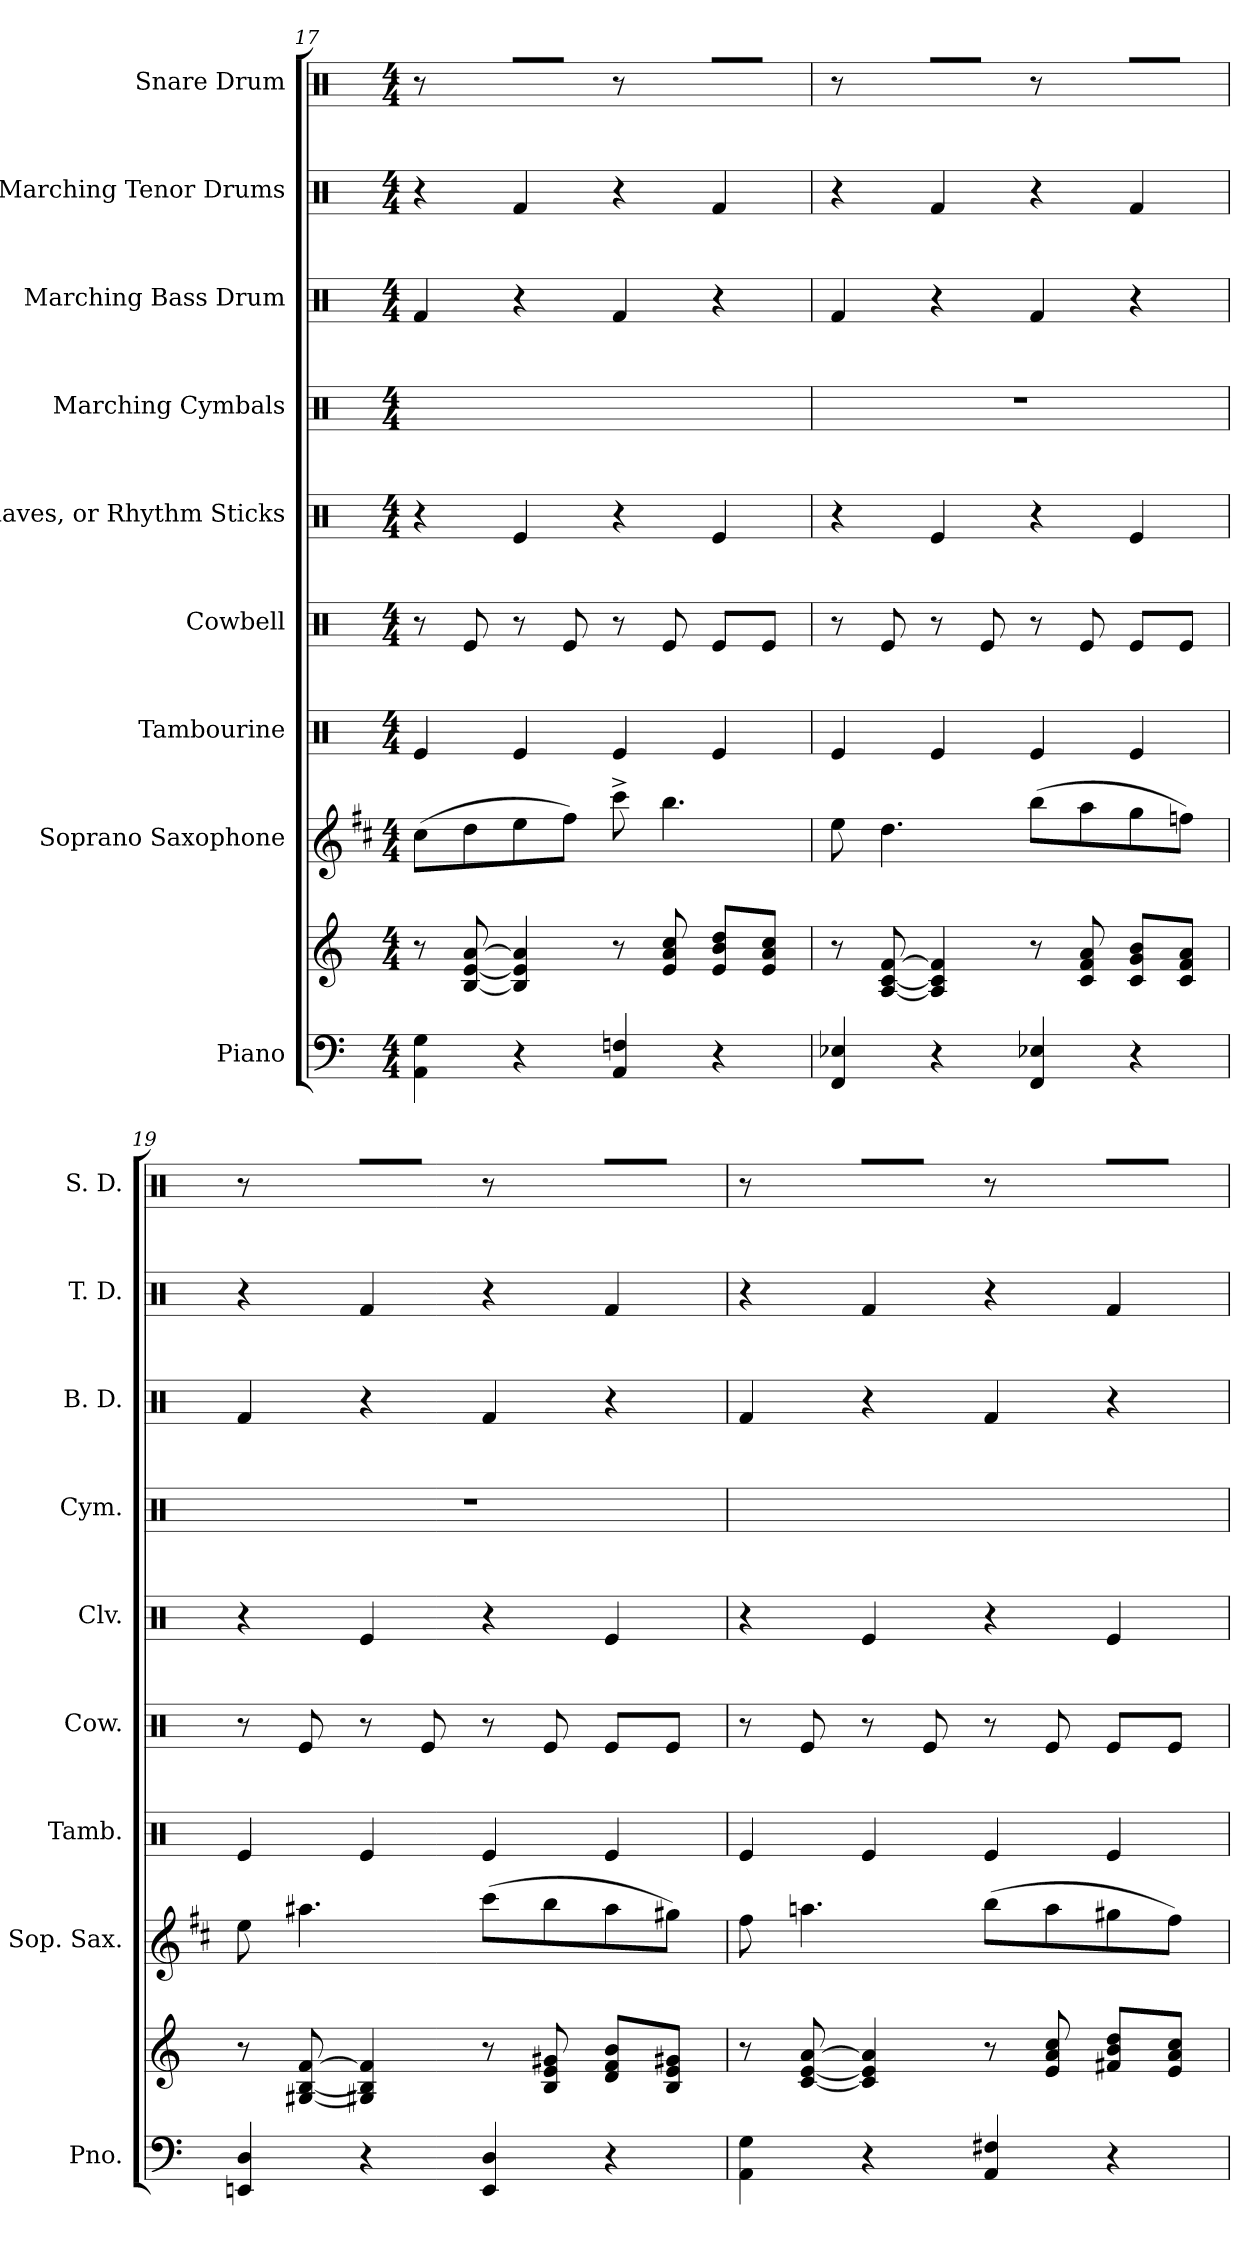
**kern	**kern	**kern	**kern	**kern	**kern	**kern	**kern	**kern	**kern
*part9	*part9	*part8	*part7	*part6	*part5	*part4	*part3	*part2	*part1
*staff10	*staff9	*staff8	*staff7	*staff6	*staff5	*staff4	*staff3	*staff2	*staff1
*I"Piano	*	*I"Soprano Saxophone	*I"Tambourine	*I"Cowbell	*I"Claves, or  Rhythm Sticks	*I"Marching Cymbals	*I"Marching Bass Drum	*I"Marching Tenor Drums	*I"Snare Drum
*I'Pno.	*	*I'Sop. Sax.	*I'Tamb.	*I'Cow.	*I'Clv.	*I'Cym.	*I'B. D.	*I'T. D.	*I'S. D.
*clefF4	*clefG2	*clefG2	*clefX	*clefX	*clefX	*clefX	*clefX	*clefX	*clefX
*	*	*ITrd1c2	*	*	*	*	*	*	*
*k[]	*k[]	*k[]	*k[]	*k[]	*k[]	*k[]	*k[]	*k[]	*k[]
*C:	*C:	*C:	*C:	*C:	*C:	*C:	*C:	*C:	*C:
*M4/4	*M4/4	*M4/4	*M4/4	*M4/4	*M4/4	*M4/4	*M4/4	*M4/4	*M4/4
=17	=17	=17	=17	=17	=17	=17	=17	=17	=17
4AAi\ 4Gi	8r	(8bi\L	4Rei/	8r	4r	1Ri	4Rfi/	4r	8r
.	[8Bi/ [8ei [8ai	8cci\	.	8Rei/	.	.	.	.	8Ri\
4r	4Bi/] 4ei] 4ai]	8ddi\	4Rei/	8r	4Rei/	.	4r	4Rfi/	8Ri\L
.	.	8eei\J)	.	8Rei/	.	.	.	.	8Ri\J
4AAi/ 4Fni	8r	8bb^i\	4Rei/	8r	4r	.	4Rfi/	4r	8r
.	8ei/ 8ai 8cci	4.aai\	.	8Rei/	.	.	.	.	8Ri\
4r	8ei/ 8bi 8ddiL	.	4Rei/	8Rei/L	4Rei/	.	4r	4Rfi/	8Ri\L
.	8ei/ 8ai 8cciJ	.	.	8Rei/J	.	.	.	.	8Ri\J
=18	=18	=18	=18	=18	=18	=18	=18	=18	=18
4FFi/ 4E-Xi	8r	8ddi\	4Rei/	8r	4r	1r	4Rfi/	4r	8r
.	[8Ai/ [8ci [8fi	4.cci\	.	8Rei/	.	.	.	.	8Ri\
4r	4Ai/] 4ci] 4fi]	.	4Rei/	8r	4Rei/	.	4r	4Rfi/	8Ri\L
.	.	.	.	8Rei/	.	.	.	.	8Ri\J
4FFi/ 4E-Xi	8r	(8aai\L	4Rei/	8r	4r	.	4Rfi/	4r	8r
.	8ci/ 8fi 8ai	8ggi\	.	8Rei/	.	.	.	.	8Ri\
4r	8ci/ 8gi 8biL	8ffi\	4Rei/	8Rei/L	4Rei/	.	4r	4Rfi/	8Ri\L
.	8ci/ 8fi 8aiJ	8ee-Xi\J)	.	8Rei/J	.	.	.	.	8Ri\J
=19	=19	=19	=19	=19	=19	=19	=19	=19	=19
4EEni/ 4Di	8r	8ddi\	4Rei/	8r	4r	1r	4Rfi/	4r	8r
.	[8G#Xi/ [8Bi [8fi	4.gg#Xi\	.	8Rei/	.	.	.	.	8Ri\
4r	4G#Xi/] 4Bi] 4fi]	.	4Rei/	8r	4Rei/	.	4r	4Rfi/	8Ri\L
.	.	.	.	8Rei/	.	.	.	.	8Ri\J
4EEi/ 4Di	8r	(8bbi\L	4Rei/	8r	4r	.	4Rfi/	4r	8r
.	8Bi/ 8ei 8g#Xi	8aai\	.	8Rei/	.	.	.	.	8Ri\
4r	8di/ 8fi 8biL	8gg#i\	4Rei/	8Rei/L	4Rei/	.	4r	4Rfi/	8Ri\L
.	8Bi/ 8ei 8g#XiJ	8ff#Xi\J)	.	8Rei/J	.	.	.	.	8Ri\J
=20	=20	=20	=20	=20	=20	=20	=20	=20	=20
4AAi\ 4Gi	8r	8eei\	4Rei/	8r	4r	1Ri	4Rfi/	4r	8r
.	[8ci/ [8ei [8ai	4.ggni\	.	8Rei/	.	.	.	.	8Ri\
4r	4ci/] 4ei] 4ai]	.	4Rei/	8r	4Rei/	.	4r	4Rfi/	8Ri\L
.	.	.	.	8Rei/	.	.	.	.	8Ri\J
4AAi/ 4F#Xi	8r	(8aai\L	4Rei/	8r	4r	.	4Rfi/	4r	8r
.	8ei/ 8ai 8cci	8ggi\	.	8Rei/	.	.	.	.	8Ri\
4r	8f#Xi/ 8bi 8ddiL	8ff#Xi\	4Rei/	8Rei/L	4Rei/	.	4r	4Rfi/	8Ri\L
.	8ei/ 8ai 8cciJ	8eei\J)	.	8Rei/J	.	.	.	.	8Ri\J
=	=	=	=	=	=	=	=	=	=
*-	*-	*-	*-	*-	*-	*-	*-	*-	*-
